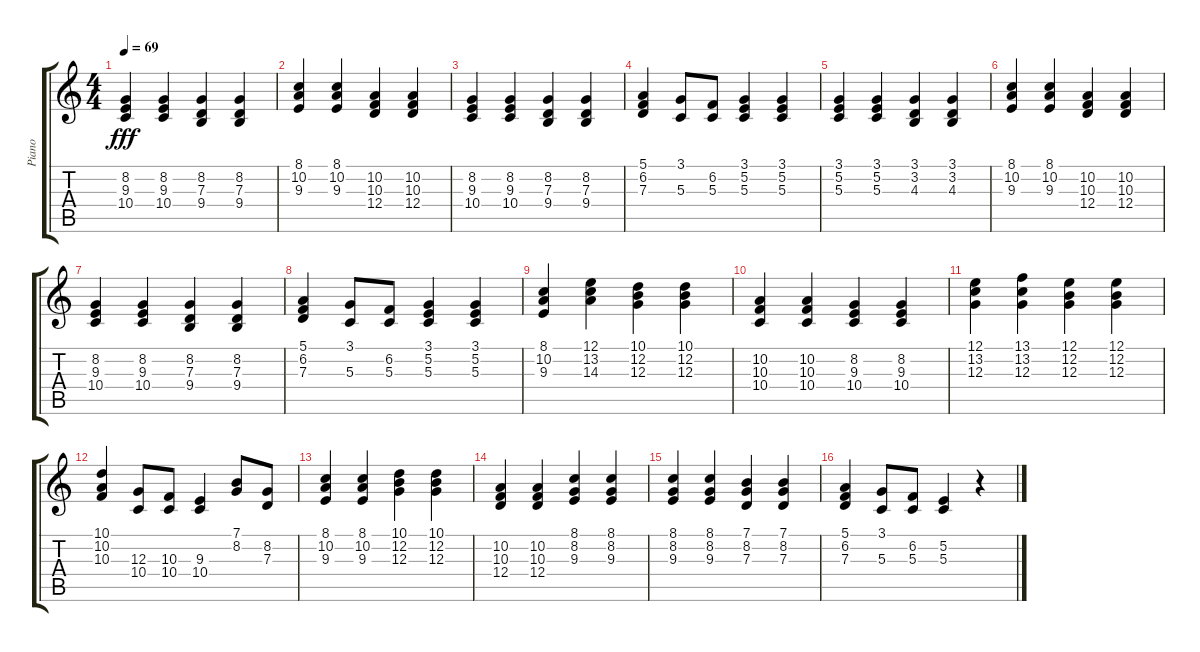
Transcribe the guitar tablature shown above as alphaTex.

\track ("Piano" "Piano") {instrument acousticgrandpiano}
\staff {score tabs}
\tuning (E4 B3 G3 D3 A2 E2) {hide}
\ts (4 4)
\tempo 69
\clef g2
\ks c
(8.2 9.3 10.4).4{dy fff} (8.2 9.3 10.4).4 (8.2 7.3 9.4).4 (8.2 7.3 9.4).4 |
(8.1 10.2 9.3).4 (8.1 10.2 9.3).4 (10.2 10.3 12.4).4 (10.2 10.3 12.4).4 |
(8.2 9.3 10.4).4 (8.2 9.3 10.4).4 (8.2 7.3 9.4).4 (8.2 7.3 9.4).4 |
(5.1 6.2 7.3).4 (3.1 5.3).8 (6.2 5.3).8 (3.1 5.2 5.3).4 (3.1 5.2 5.3).4 |
(3.1 5.2 5.3).4 (3.1 5.2 5.3).4 (3.1 3.2 4.3).4 (3.1 3.2 4.3).4 |
(8.1 10.2 9.3).4 (8.1 10.2 9.3).4 (10.2 10.3 12.4).4 (10.2 10.3 12.4).4 |
(8.2 9.3 10.4).4 (8.2 9.3 10.4).4 (8.2 7.3 9.4).4 (8.2 7.3 9.4).4 |
(5.1 6.2 7.3).4 (3.1 5.3).8 (6.2 5.3).8 (3.1 5.2 5.3).4 (3.1 5.2 5.3).4 |
(8.1 10.2 9.3).4 (12.1 13.2 14.3).4 (10.1 12.2 12.3).4 (10.1 12.2 12.3).4 |
(10.2 10.3 10.4).4 (10.2 10.3 10.4).4 (8.2 9.3 10.4).4 (8.2 9.3 10.4).4 |
(12.1 13.2 12.3).4 (13.1 13.2 12.3).4 (12.1 12.2 12.3).4 (12.1 12.2 12.3).4 |
(10.1 10.2 10.3).4 (12.3 10.4).8 (10.3 10.4).8 (9.3 10.4).4 (7.1 8.2).8 (8.2 7.3).8 |
(8.1 10.2 9.3).4 (8.1 10.2 9.3).4 (10.1 12.2 12.3).4 (10.1 12.2 12.3).4 |
(10.2 10.3 12.4).4 (10.2 10.3 12.4).4 (8.1 8.2 9.3).4 (8.1 8.2 9.3).4 |
(8.1 8.2 9.3).4 (8.1 8.2 9.3).4 (7.1 8.2 7.3).4 (7.1 8.2 7.3).4 |
(5.1 6.2 7.3).4 (3.1 5.3).8 (6.2 5.3).8 (5.2 5.3).4 r.4
